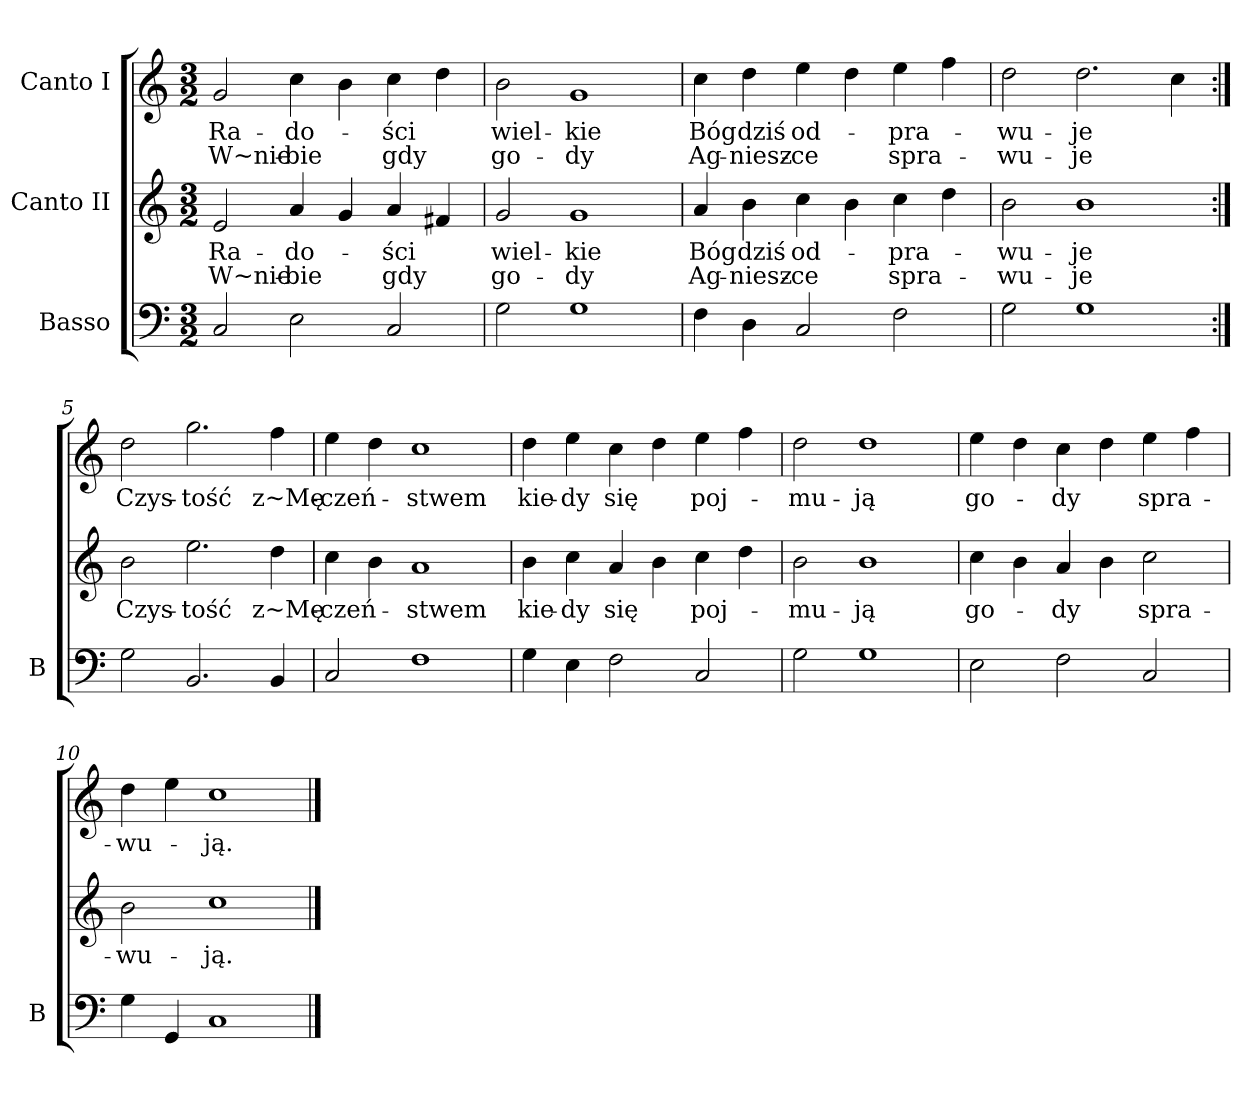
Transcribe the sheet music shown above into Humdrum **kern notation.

**kern	**kern	**text	**text	**kern	**text	**text
*part3	*part2	*part2	*part2	*part1	*part1	*part1
*staff3	*staff2	*staff2	*staff2	*staff1	*staff1	*staff1
*I"Basso	*I"Canto II	*	*	*I"Canto I	*	*
*I'B	*	*	*	*	*	*
*clefF4	*clefG2	*	*	*clefG2	*	*
*k[]	*k[]	*	*	*k[]	*	*
*M3/2	*M3/2	*	*	*M3/2	*	*
=1	=1	=1	=1	=1	=1	=1
2C	2e	Ra-	W~nie-	2g	Ra-	W~nie-
2E	4a	-do-	-bie	4cc	-do-	-bie
.	4g	.	.	4b	.	.
2C	4a	-ści	gdy	4cc	-ści	gdy
.	4f#X	.	.	4dd	.	.
=2	=2	=2	=2	=2	=2	=2
2G	2g	wiel-	go-	2b	wiel-	go-
1G	1g	-kie	-dy	1g	-kie	-dy
=3	=3	=3	=3	=3	=3	=3
4F	4a	Bóg	Ag-	4cc	Bóg	Ag-
4D	4b	dziś	-niesz-	4dd	dziś	-niesz-
2C	4cc	od-	-ce	4ee	od-	-ce
.	4b	.	.	4dd	.	.
2F	4cc	-pra-	spra-	4ee	-pra-	spra-
.	4dd	.	.	4ff	.	.
=4	=4	=4	=4	=4	=4	=4
2G	2b	-wu-	-wu-	2dd	-wu-	-wu-
1G	1b	-je	-je	2.dd	-je	-je
.	.	.	.	4cc	.	.
=5:|!	=5:|!	=5:|!	=5:|!	=5:|!	=5:|!	=5:|!
2G	2b	Czys-	.	2dd	Czys-	.
2.BB	2.ee	-tość	.	2.gg	-tość	.
4BB	4dd	z~Mę-	.	4ff	z~Mę-	.
=6	=6	=6	=6	=6	=6	=6
2C	4cc	-czeń-	.	4ee	-czeń-	.
.	4b	.	.	4dd	.	.
1F	1a	-stwem	.	1cc	-stwem	.
=7	=7	=7	=7	=7	=7	=7
4G	4b	kie-	.	4dd	kie-	.
4E	4cc	-dy	.	4ee	-dy	.
2F	4a	się	.	4cc	się	.
.	4b	.	.	4dd	.	.
2C	4cc	poj-	.	4ee	poj-	.
.	4dd	.	.	4ff	.	.
=8	=8	=8	=8	=8	=8	=8
2G	2b	-mu-	.	2dd	-mu-	.
1G	1b	-ją	.	1dd	-ją	.
=9	=9	=9	=9	=9	=9	=9
2E	4cc	go-	.	4ee	go-	.
.	4b	.	.	4dd	.	.
2F	4a	-dy	.	4cc	-dy	.
.	4b	.	.	4dd	.	.
2C	2cc	spra-	.	4ee	spra-	.
.	.	.	.	4ff	.	.
=10	=10	=10	=10	=10	=10	=10
4G	2b	-wu-	.	4dd	-wu-	.
4GG	.	.	.	4ee	.	.
1C	1cc	-ją.	.	1cc	-ją.	.
==	==	==	==	==	==	==
*-	*-	*-	*-	*-	*-	*-
